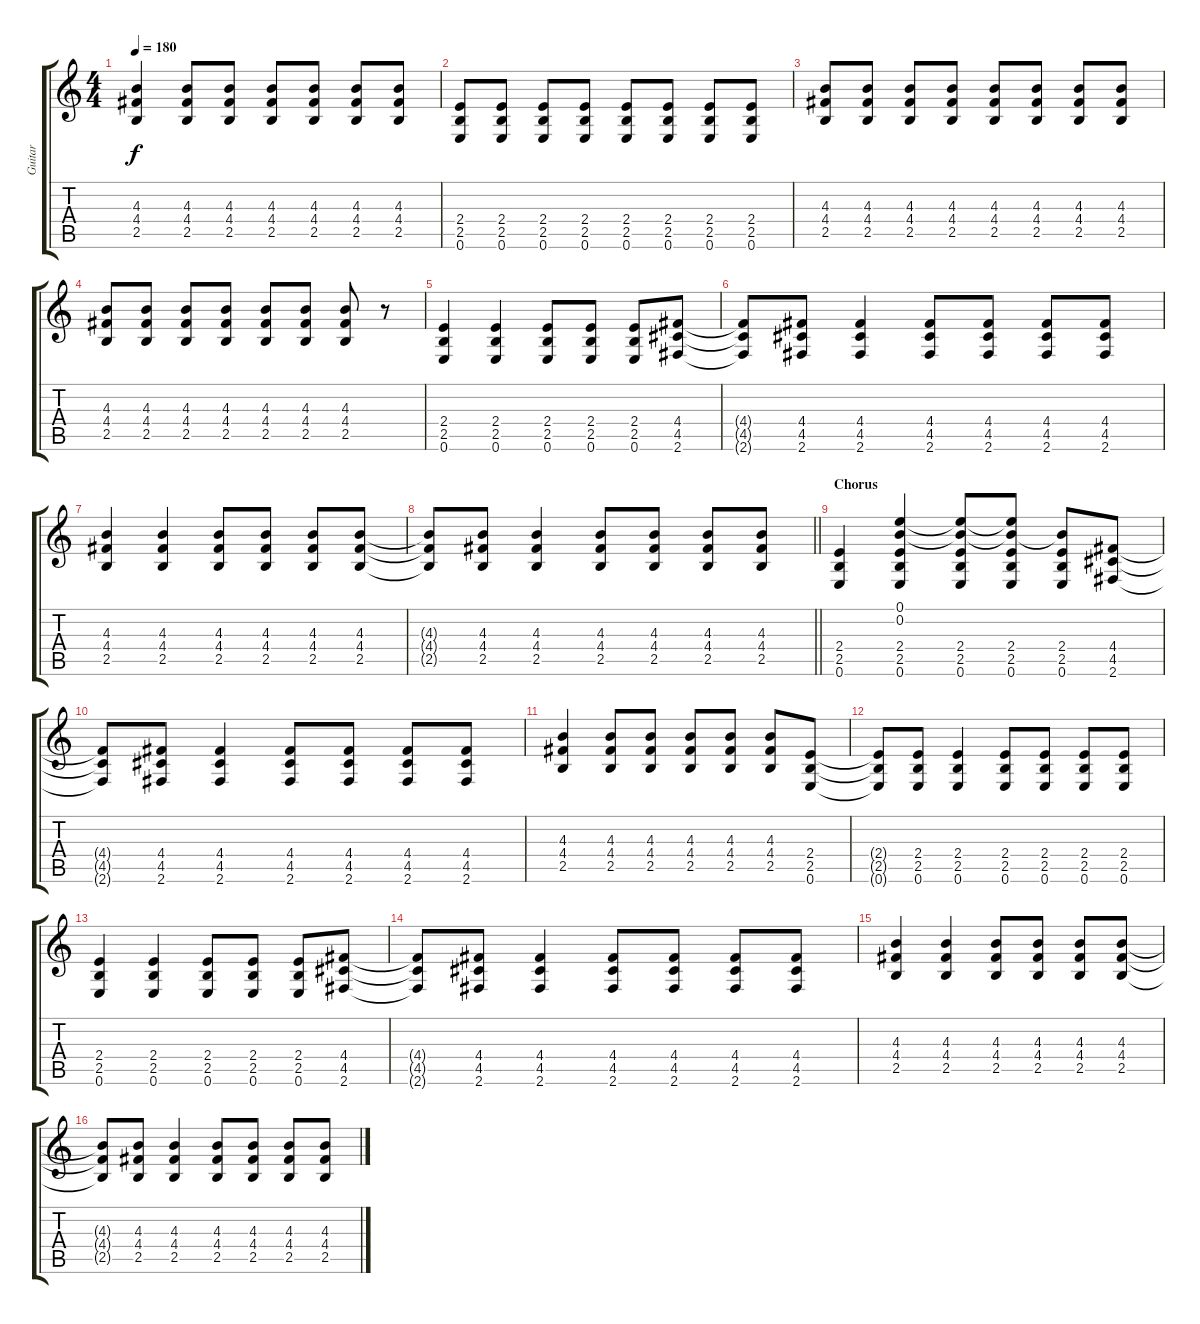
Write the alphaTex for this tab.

\track ("Guitar" "Guitar") {instrument distortionguitar}
\staff {score tabs}
\tuning (E4 B3 G3 D3 A2 E2) {hide}
\ts (4 4)
\tempo 180
\clef g2
\ks c
(4.3 4.4 2.5).4{dy f} (4.3 4.4 2.5).8 (4.3 4.4 2.5).8 (4.3 4.4 2.5).8 (4.3 4.4 2.5).8 (4.3 4.4 2.5).8 (4.3 4.4 2.5).8 |
(2.4 2.5 0.6).8 (2.4 2.5 0.6).8 (2.4 2.5 0.6).8 (2.4 2.5 0.6).8 (2.4 2.5 0.6).8 (2.4 2.5 0.6).8 (2.4 2.5 0.6).8 (2.4 2.5 0.6).8 |
(4.3 4.4 2.5).8 (4.3 4.4 2.5).8 (4.3 4.4 2.5).8 (4.3 4.4 2.5).8 (4.3 4.4 2.5).8 (4.3 4.4 2.5).8 (4.3 4.4 2.5).8 (4.3 4.4 2.5).8 |
(4.3 4.4 2.5).8 (4.3 4.4 2.5).8 (4.3 4.4 2.5).8 (4.3 4.4 2.5).8 (4.3 4.4 2.5).8 (4.3 4.4 2.5).8 (4.3 4.4 2.5).8 r.8 |
(2.4 2.5 0.6).4 (2.4 2.5 0.6).4 (2.4 2.5 0.6).8 (2.4 2.5 0.6).8 (2.4 2.5 0.6).8 (4.4 4.5 2.6).8 |
(4.4{t} 4.5{t} 2.6{t}).8 (4.4 4.5 2.6).8 (4.4 4.5 2.6).4 (4.4 4.5 2.6).8 (4.4 4.5 2.6).8 (4.4 4.5 2.6).8 (4.4 4.5 2.6).8 |
(4.3 4.4 2.5).4 (4.3 4.4 2.5).4 (4.3 4.4 2.5).8 (4.3 4.4 2.5).8 (4.3 4.4 2.5).8 (4.3 4.4 2.5).8 |
\barLineRight lightlight
(4.3{t} 4.4{t} 2.5{t}).8 (4.3 4.4 2.5).8 (4.3 4.4 2.5).4 (4.3 4.4 2.5).8 (4.3 4.4 2.5).8 (4.3 4.4 2.5).8 (4.3 4.4 2.5).8 |
\section ("" "Chorus")
(2.4 2.5 0.6).4 (0.1 0.2 2.4 2.5 0.6).4 (0.1{t} 0.2{t} 2.4 2.5 0.6).8 (0.1{t} 0.2{t} 2.4 2.5 0.6).8 (0.2{t} 2.4 2.5 0.6).8 (4.4 4.5 2.6).8 |
(4.4{t} 4.5{t} 2.6{t}).8 (4.4 4.5 2.6).8 (4.4 4.5 2.6).4 (4.4 4.5 2.6).8 (4.4 4.5 2.6).8 (4.4 4.5 2.6).8 (4.4 4.5 2.6).8 |
(4.3 4.4 2.5).4 (4.3 4.4 2.5).8 (4.3 4.4 2.5).8 (4.3 4.4 2.5).8 (4.3 4.4 2.5).8 (4.3 4.4 2.5).8 (2.4 2.5 0.6).8 |
(2.4{t} 2.5{t} 0.6{t}).8 (2.4 2.5 0.6).8 (2.4 2.5 0.6).4 (2.4 2.5 0.6).8 (2.4 2.5 0.6).8 (2.4 2.5 0.6).8 (2.4 2.5 0.6).8 |
(2.4 2.5 0.6).4 (2.4 2.5 0.6).4 (2.4 2.5 0.6).8 (2.4 2.5 0.6).8 (2.4 2.5 0.6).8 (4.4 4.5 2.6).8 |
(4.4{t} 4.5{t} 2.6{t}).8 (4.4 4.5 2.6).8 (4.4 4.5 2.6).4 (4.4 4.5 2.6).8 (4.4 4.5 2.6).8 (4.4 4.5 2.6).8 (4.4 4.5 2.6).8 |
(4.3 4.4 2.5).4 (4.3 4.4 2.5).4 (4.3 4.4 2.5).8 (4.3 4.4 2.5).8 (4.3 4.4 2.5).8 (4.3 4.4 2.5).8 |
(4.3{t} 4.4{t} 2.5{t}).8 (4.3 4.4 2.5).8 (4.3 4.4 2.5).4 (4.3 4.4 2.5).8 (4.3 4.4 2.5).8 (4.3 4.4 2.5).8 (4.3 4.4 2.5).8
